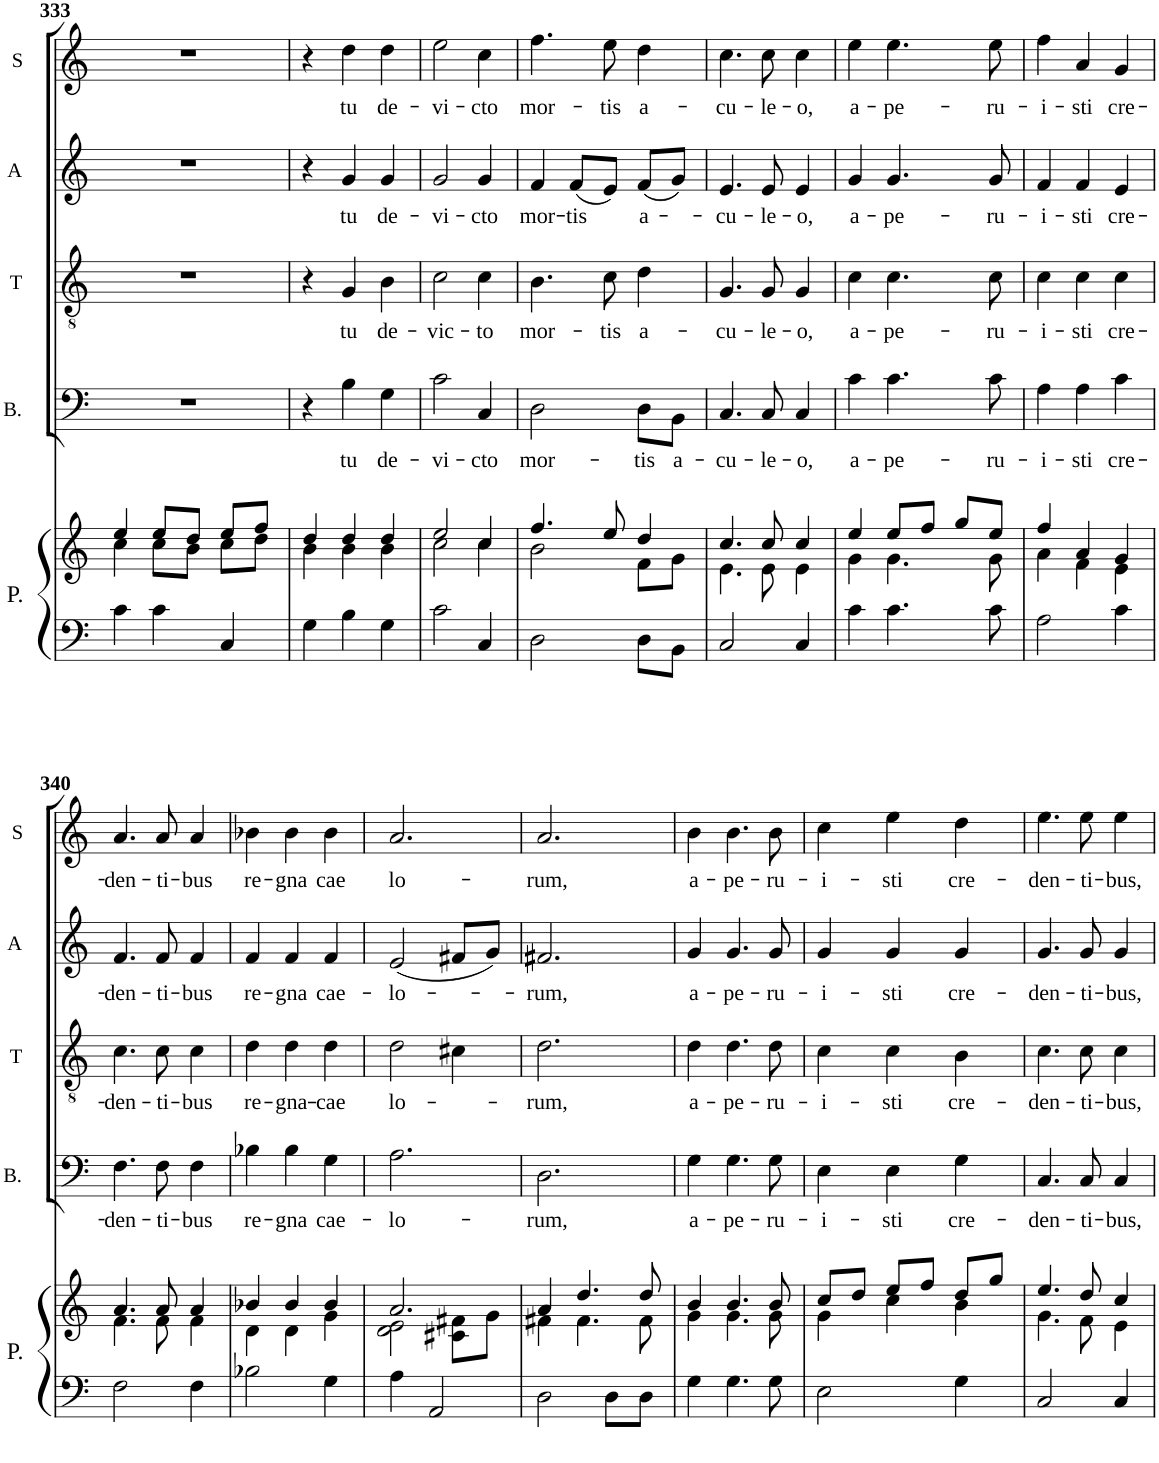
**kern	**kern	**kern	**text	**kern	**text	**kern	**text	**kern	**text
*part5	*part5	*part4	*part4	*part3	*part3	*part2	*part2	*part1	*part1
*staff6	*staff5	*staff4	*staff4	*staff3	*staff3	*staff2	*staff2	*staff1	*staff1
*I"Piano 1	*	*I"Basse	*	*I"Ténor	*	*I"Alto	*	*I"Soprano	*
*I'P.	*	*I'B.	*	*I'T	*	*I'A	*	*I'S	*
!!LO:PB:g=z
*clefF4	*clefG2	*clefF4	*	*clefGv2	*	*clefG2	*	*clefG2	*
*k[]	*k[]	*k[]	*	*k[]	*	*k[]	*	*k[]	*
*M3/4	*M3/4	*M3/4	*	*M3/4	*	*M3/4	*	*M3/4	*
=333	=333	=333	=333	=333	=333	=333	=333	=333	=333
*	*^	*	*	*	*	*	*	*	*
4c\	4ee/	4cc\	2.r	.	2.r	.	2.r	.	2.r	.
4c\	8ee/L	8cc\L	.	.	.	.	.	.	.	.
.	8dd/J	8b\J	.	.	.	.	.	.	.	.
4C/	8ee/L	8cc\L	.	.	.	.	.	.	.	.
.	8ff/J	8dd\J	.	.	.	.	.	.	.	.
=334	=334	=334	=334	=334	=334	=334	=334	=334	=334	=334
4G\	4dd/	4b\	4r	.	4r	.	4r	.	4r	.
!	!	!	!	!LO:LY:b	!	!LO:LY:b	!	!LO:LY:b	!	!LO:LY:b
4B\	4dd/	4b\	4B\	tu	4G/	tu	4g/	tu	4dd\	tu
!	!	!	!	!LO:LY:b	!	!LO:LY:b	!	!LO:LY:b	!	!LO:LY:b
4G\	4dd/	4b\	4G\	de-	4B\	de-	4g/	de-	4dd\	de-
=335	=335	=335	=335	=335	=335	=335	=335	=335	=335	=335
!	!	!	!	!LO:LY:b	!	!LO:LY:b	!	!LO:LY:b	!	!LO:LY:b
2c\	2ee/	2cc\	2c\	vi-	2c\	vic-	2g/	vi-	2ee\	vi-
!	!	!	!	!LO:LY:b	!	!LO:LY:b	!	!LO:LY:b	!	!LO:LY:b
4C/	4cc/	4cc\	4C/	cto	4c\	to	4g/	cto	4cc\	cto
=336	=336	=336	=336	=336	=336	=336	=336	=336	=336	=336
!	!	!	!	!LO:LY:b	!	!LO:LY:b	!	!LO:LY:b	!	!LO:LY:b
2D\	4.ff/	2b\	2D\	mor-	4.B\	mor-	4f/	mor-	4.ff\	mor-
!	!	!	!	!	!	!	!	!LO:LY:b	!	!
.	.	.	.	.	.	.	(<8f/L	tis	.	.
!	!	!	!	!	!	!LO:LY:b	!	!	!	!LO:LY:b
.	8ee/	.	.	.	8c\	tis	8e/J)	.	8ee\	tis
!	!	!	!	!LO:LY:b	!	!LO:LY:b	!	!LO:LY:b	!	!LO:LY:b
8D\L	4dd/	8f\L	8D\L	tis	4d\	a-	(<8f/L	a-	4dd\	a-
!	!	!	!	!LO:LY:b	!	!	!	!	!	!
8BB\J	.	8g\J	8BB\J	a-	.	.	8g/J)	.	.	.
=337	=337	=337	=337	=337	=337	=337	=337	=337	=337	=337
!	!	!	!	!LO:LY:b	!	!LO:LY:b	!	!LO:LY:b	!	!LO:LY:b
2C/	4.cc/	4.e\	4.C/	cu-	4.G/	cu-	4.e/	cu-	4.cc\	cu-
!	!	!	!	!LO:LY:b	!	!LO:LY:b	!	!LO:LY:b	!	!LO:LY:b
.	8cc/	8e\	8C/	le-	8G/	le-	8e/	le-	8cc\	le-
!	!	!	!	!LO:LY:b	!	!LO:LY:b	!	!LO:LY:b	!	!LO:LY:b
4C/	4cc/	4e\	4C/	o,	4G/	o,	4e/	o,	4cc\	o,
=338	=338	=338	=338	=338	=338	=338	=338	=338	=338	=338
!	!	!	!	!LO:LY:b	!	!LO:LY:b	!	!LO:LY:b	!	!LO:LY:b
4c\	4ee/	4g\	4c\	a-	4c\	a-	4g/	a-	4ee\	a-
!	!	!	!	!LO:LY:b	!	!LO:LY:b	!	!LO:LY:b	!	!LO:LY:b
4.c\	8ee/L	4.g\	4.c\	pe-	4.c\	pe-	4.g/	pe-	4.ee\	pe-
.	8ff/J	.	.	.	.	.	.	.	.	.
.	8gg/L	.	.	.	.	.	.	.	.	.
!	!	!	!	!LO:LY:b	!	!LO:LY:b	!	!LO:LY:b	!	!LO:LY:b
8c\	8ee/J	8g\	8c\	ru-	8c\	ru-	8g/	ru-	8ee\	ru-
=339	=339	=339	=339	=339	=339	=339	=339	=339	=339	=339
!	!	!	!	!LO:LY:b	!	!LO:LY:b	!	!LO:LY:b	!	!LO:LY:b
2A\	4ff/	4a\	4A\	i-	4c\	i-	4f/	i-	4ff\	i-
!	!	!	!	!LO:LY:b	!	!LO:LY:b	!	!LO:LY:b	!	!LO:LY:b
.	4a/	4f\	4A\	sti	4c\	sti	4f/	sti	4a/	sti
!	!	!	!	!LO:LY:b	!	!LO:LY:b	!	!LO:LY:b	!	!LO:LY:b
4c\	4g/	4e\	4c\	cre-	4c\	cre-	4e/	cre-	4g/	cre-
!!LO:LB:g=z
=340	=340	=340	=340	=340	=340	=340	=340	=340	=340	=340
!	!	!	!	!LO:LY:b	!	!LO:LY:b	!	!LO:LY:b	!	!LO:LY:b
2F\	4.a/	4.f\	4.F\	den-	4.c\	den-	4.f/	den-	4.a/	den-
!	!	!	!	!LO:LY:b	!	!LO:LY:b	!	!LO:LY:b	!	!LO:LY:b
.	8a/	8f\	8F\	ti-	8c\	ti-	8f/	ti-	8a/	ti-
!	!	!	!	!LO:LY:b	!	!LO:LY:b	!	!LO:LY:b	!	!LO:LY:b
4F\	4a/	4f\	4F\	bus	4c\	bus	4f/	bus	4a/	bus
=341	=341	=341	=341	=341	=341	=341	=341	=341	=341	=341
!	!	!	!	!LO:LY:b	!	!LO:LY:b	!	!LO:LY:b	!	!LO:LY:b
2B-X\	4b-X/	4d\	4B-X\	re-	4d\	re-	4f/	re-	4b-X\	re-
!	!	!	!	!LO:LY:b	!	!LO:LY:b	!	!LO:LY:b	!	!LO:LY:b
.	4b-/	4d\	4B-\	gna	4d\	gna-	4f/	gna	4b-\	gna
!	!	!	!	!LO:LY:b	!	!LO:LY:b	!	!LO:LY:b	!	!LO:LY:b
4G\	4b-/	4g\	4G\	cae-	4d\	cae	4f/	cae-	4b-\	cae
=342	=342	=342	=342	=342	=342	=342	=342	=342	=342	=342
!	!	!	!	!LO:LY:b	!	!LO:LY:b	!	!LO:LY:b	!	!LO:LY:b
4A\	2.a/	2d\ 2e\	2.A\	lo-	2d\	lo-	(<2e/	lo-	2.a/	lo-
2AA/	.	.	.	.	.	.	.	.	.	.
.	.	8c#X\ 8f#X\L	.	.	4c#X\	.	8f#X/L	.	.	.
.	.	8g\J	.	.	.	.	8g/J)	.	.	.
=343	=343	=343	=343	=343	=343	=343	=343	=343	=343	=343
!	!	!	!	!LO:LY:b	!	!LO:LY:b	!	!LO:LY:b	!	!LO:LY:b
2D\	4a/	4f#X\	2.D\	rum,	2.d\	rum,	2.f#X/	rum,	2.a/	rum,
.	4.dd/	4.f#\	.	.	.	.	.	.	.	.
8D\L	.	.	.	.	.	.	.	.	.	.
8D\J	8dd/	8f#\	.	.	.	.	.	.	.	.
=344	=344	=344	=344	=344	=344	=344	=344	=344	=344	=344
!	!	!	!	!LO:LY:b	!	!LO:LY:b	!	!LO:LY:b	!	!LO:LY:b
4G\	4b/	4g\	4G\	a-	4d\	a-	4g/	a-	4b\	a-
!	!	!	!	!LO:LY:b	!	!LO:LY:b	!	!LO:LY:b	!	!LO:LY:b
4.G\	4.b/	4.g\	4.G\	pe-	4.d\	pe-	4.g/	pe-	4.b\	pe-
!	!	!	!	!LO:LY:b	!	!LO:LY:b	!	!LO:LY:b	!	!LO:LY:b
8G\	8b/	8g\	8G\	ru-	8d\	ru-	8g/	ru-	8b\	ru-
=345	=345	=345	=345	=345	=345	=345	=345	=345	=345	=345
!	!	!	!	!LO:LY:b	!	!LO:LY:b	!	!LO:LY:b	!	!LO:LY:b
2E\	8cc/L	4g\	4E\	i-	4c\	i-	4g/	i-	4cc\	i-
.	8dd/J	.	.	.	.	.	.	.	.	.
!	!	!	!	!LO:LY:b	!	!LO:LY:b	!	!LO:LY:b	!	!LO:LY:b
.	8ee/L	4cc\	4E\	sti	4c\	sti	4g/	sti	4ee\	sti
.	8ff/J	.	.	.	.	.	.	.	.	.
!	!	!	!	!LO:LY:b	!	!LO:LY:b	!	!LO:LY:b	!	!LO:LY:b
4G\	8dd/L	4b\	4G\	cre-	4B\	cre-	4g/	cre-	4dd\	cre-
.	8gg/J	.	.	.	.	.	.	.	.	.
=346	=346	=346	=346	=346	=346	=346	=346	=346	=346	=346
!	!	!	!	!LO:LY:b	!	!LO:LY:b	!	!LO:LY:b	!	!LO:LY:b
2C/	4.ee/	4.g\	4.C/	den-	4.c\	den-	4.g/	den-	4.ee\	den-
!	!	!	!	!LO:LY:b	!	!LO:LY:b	!	!LO:LY:b	!	!LO:LY:b
.	8dd/	8f\	8C/	ti-	8c\	ti-	8g/	ti-	8ee\	ti-
!	!	!	!	!LO:LY:b	!	!LO:LY:b	!	!LO:LY:b	!	!LO:LY:b
4C/	4cc/	4e\	4C/	bus,	4c\	bus,	4g/	bus,	4ee\	bus,
*	*v	*v	*	*	*	*	*	*	*	*
=	=	=	=	=	=	=	=	=	=
*-	*-	*-	*-	*-	*-	*-	*-	*-	*-
